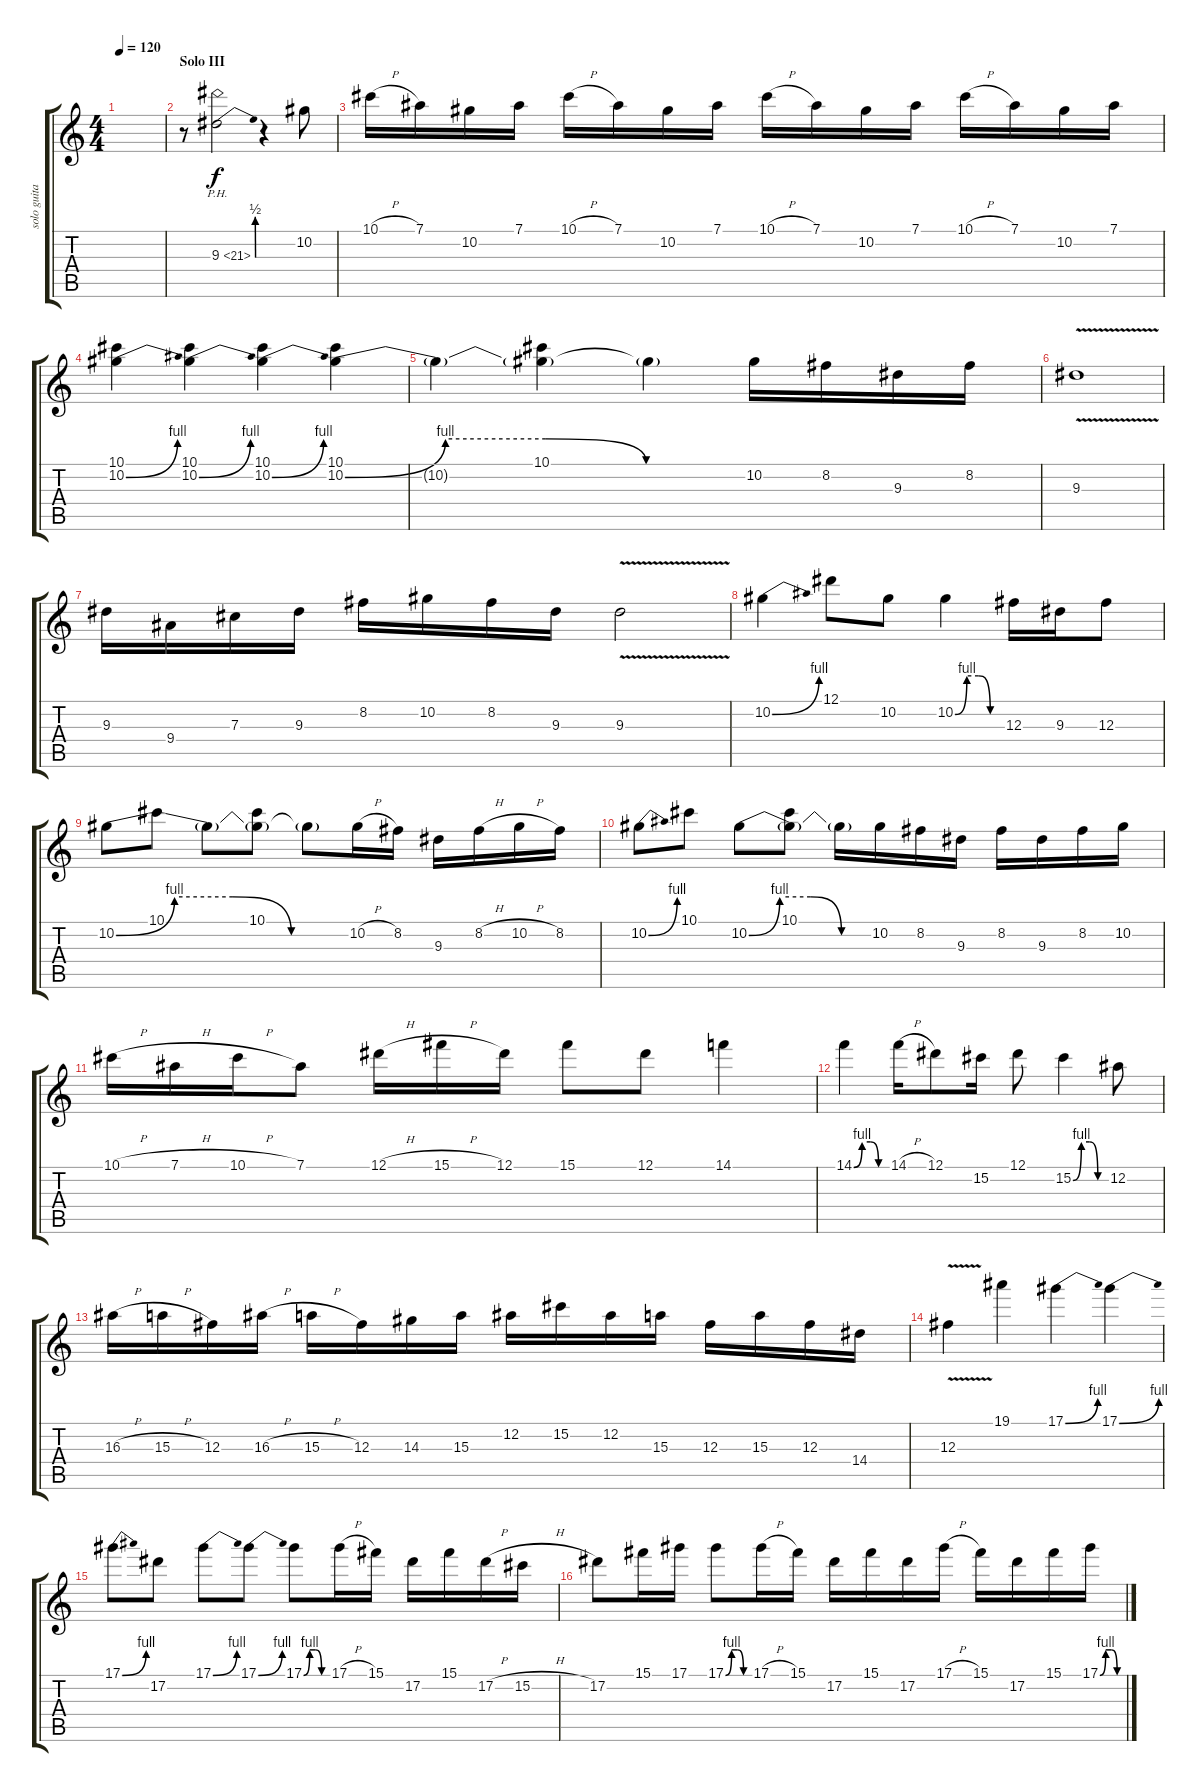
\track ("solo guitar" "solo guita") {instrument overdrivenguitar}
\staff {score tabs}
\tuning (Eb4 Bb3 Gb3 Db3 Ab2 Eb2) {hide}
\ts (4 4)
\tempo 120
\clef g2
\ks c
|
\section ("" "Solo III")
r.8 9.3{be (bend 0 0 60 2) ph 12}.2{volume 16} r.4 10.2.8{volume 14} |
10.1{h}.16 7.1.16 10.2.16 7.1.16 10.1{h}.16 7.1.16 10.2.16 7.1.16 10.1{h}.16 7.1.16 10.2.16 7.1.16 10.1{h}.16 7.1.16 10.2.16 7.1.16 |
(10.1 10.2{be (bend 0 0 60 4)}).4 (10.1 10.2{be (bend 0 0 60 4)}).4 (10.1 10.2{be (bend 0 0 60 4)}).4 (10.1 10.2{be (custom 0 0 15 4 30 4 45 0 60 0)}).4 |
10.2{t}.4 (10.1 10.2{t}).4 10.2{t}.4 10.2.16 8.2.16 9.3.16 8.2.16 |
9.3{v}.1 |
9.3.16 9.4.16 7.3.16 9.3.16 8.2.16 10.2.16 8.2.16 9.3.16 9.3{v}.2 |
10.2{be (bend 0 0 60 4)}.4 12.1.8 10.2.8 10.2{be (custom 0 0 15 4 30 4 45 0 60 0)}.4 12.3.16 9.3.16 12.3.8 |
10.2{be (custom 0 0 15 4 30 4 45 0 60 0)}.8 10.1.8 10.2{t}.8 (10.1 10.2{t}).8 10.2{t}.8 10.2{h}.16 8.2.16 9.3.16 8.2{h}.16 10.2{h}.16 8.2.16 |
10.2{be (bend 0 0 60 4)}.8 10.1.8 10.2{be (custom 0 0 15 4 30 4 45 0 60 0)}.8 (10.1 10.2{t}).8 10.2{t}.16 10.2.16 8.2.16 9.3.16 8.2.16 9.3.16 8.2.16 10.2.16 |
10.1{h}.16 7.1{h}.16 10.1{h}.16 7.1.8 12.1{h}.16 15.1{h}.16 12.1.16 15.1.8 12.1.8 14.1.4 |
14.1{be (custom 0 0 15 4 30 4 45 0 60 0)}.4 14.1{h}.16 12.1.8 15.2.16 12.1.8 15.2{be (custom 0 0 15 4 30 4 45 0 60 0)}.4 12.2.8 |
16.3{h}.16 15.3{h}.16 12.3.16 16.3{h}.16 15.3{h}.16 12.3.16 14.3.16 15.3.16 12.2.16 15.2.16 12.2.16 15.3.16 12.3.16 15.3.16 12.3.16 14.4.16 |
12.3{v}.4 19.1.4 17.1{be (bend 0 0 60 4)}.4 17.1{be (bend 0 0 60 4)}.4 |
17.1{be (bend 0 0 60 4)}.8 17.2.8 17.1{be (bend 0 0 60 4)}.8 17.1{be (bend 0 0 60 4)}.8 17.1{be (custom 0 0 15 4 30 4 45 0 60 0)}.8 17.1{h}.16 15.1.16 17.2.16 15.1.16 17.2{h}.16 15.2{h}.16 |
17.2.8 15.1.16 17.1.16 17.1{be (custom 0 0 15 4 30 4 45 0 60 0)}.8 17.1{h}.16 15.1.16 17.2.16 15.1.16 17.2.16 17.1{h}.16 15.1.16 17.2.16 15.1.16 17.1{be (custom 0 0 15 4 30 4 45 0 60 0)}.16
